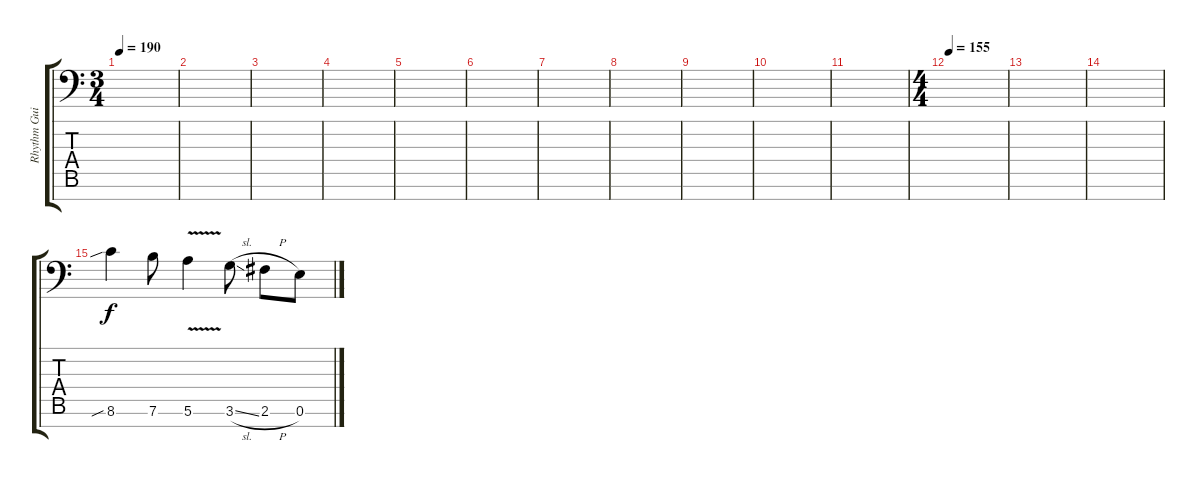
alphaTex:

\track ("Rhythm Guitar L" "Rhythm Gui") {instrument distortionguitar}
\staff {score tabs}
\tuning (E4 B3 G3 D3 A2 E2 A1) {hide}
\ts (3 4)
\tempo 190
\clef f4
\ks c
|
|
|
|
|
|
|
|
|
|
|
\ts (4 4)
\tempo 155
|
|
|
8.6{sib}.4 7.6.8 5.6{v}.4 3.6{sl}.8 2.6{h}.8 0.6.8
